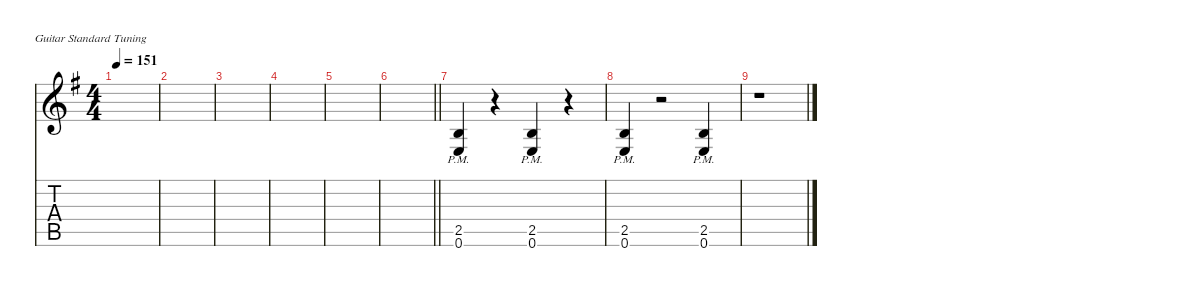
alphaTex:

\defaultSystemsLayout 4
\hideDynamics
\bracketExtendMode nobrackets
\singleTrackTrackNamePolicy hidden
\multiTrackTrackNamePolicy hidden
\otherSystemsTrackNameOrientation horizontal
\track ("[Overdub2]" "dist.guit.") {defaultSystemsLayout 16 instrument distortionguitar}
\staff {score tabs}
\tuning (E4 B3 G3 D3 A2 E2)
\ts (4 4)
\tempo 151
\clef g2
\ks eminor
|
|
|
|
|
\barLineRight lightlight
|
(2.5{pm acc forcenatural} 0.6{pm acc forcenatural}).4{beam Up} r.4{beam Up} (2.5{pm acc forcenatural} 0.6{pm acc forcenatural}).4{beam Up} r.4{beam Up} |
(2.5{pm acc forcenatural} 0.6{pm acc forcenatural}).4{beam Up} r.2{beam Up} (2.5{pm acc forcenatural} 0.6{pm acc forcenatural}).4{beam Up} |
r.1{beam Down}
